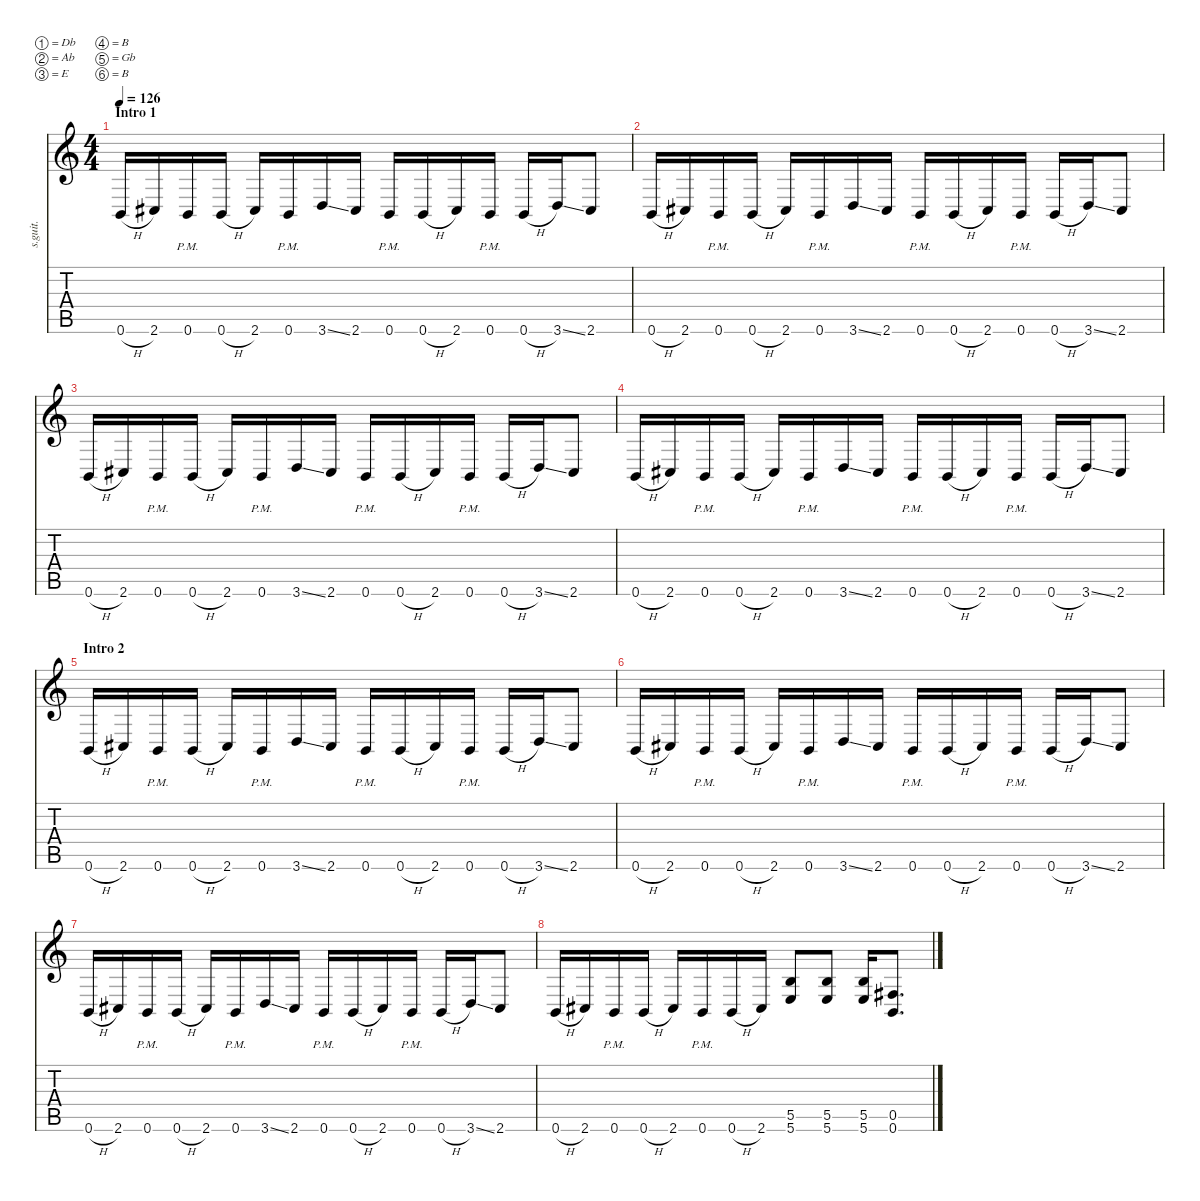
\defaultSystemsLayout 4
\hideDynamics
\bracketExtendMode nobrackets
\track ("Mick Thomson" "s.guit.") {instrument distortionguitar}
\staff {score tabs}
\tuning (Db4 Ab3 E3 B2 Gb2 B1)
\ts (4 4)
\beaming (8 2 2 2 2)
\section ("" "Intro 1")
\tempo 126
\clef g2
\ks c
0.6{h}.16{dy f instrument distortionguitar} 2.6{acc #}.16 0.6{pm}.16 0.6{h}.16 2.6{acc #}.16 0.6{pm}.16 3.6{ss}.16 2.6{acc #}.16 0.6{pm}.16 0.6{h}.16 2.6{acc #}.16 0.6{pm}.16 0.6{h}.16 3.6{ss}.16 2.6{acc #}.8 |
0.6{h}.16 2.6{acc #}.16 0.6{pm}.16 0.6{h}.16 2.6{acc #}.16 0.6{pm}.16 3.6{ss}.16 2.6{acc #}.16 0.6{pm}.16 0.6{h}.16 2.6{acc #}.16 0.6{pm}.16 0.6{h}.16 3.6{ss}.16 2.6{acc #}.8 |
0.6{h}.16 2.6{acc #}.16 0.6{pm}.16 0.6{h}.16 2.6{acc #}.16 0.6{pm}.16 3.6{ss}.16 2.6{acc #}.16 0.6{pm}.16 0.6{h}.16 2.6{acc #}.16 0.6{pm}.16 0.6{h}.16 3.6{ss}.16 2.6{acc #}.8 |
0.6{h}.16 2.6{acc #}.16 0.6{pm}.16 0.6{h}.16 2.6{acc #}.16 0.6{pm}.16 3.6{ss}.16 2.6{acc #}.16 0.6{pm}.16 0.6{h}.16 2.6{acc #}.16 0.6{pm}.16 0.6{h}.16 3.6{ss}.16 2.6{acc #}.8 |
\section ("" "Intro 2")
0.6{h}.16 2.6{acc #}.16 0.6{pm}.16 0.6{h}.16 2.6{acc #}.16 0.6{pm}.16 3.6{ss}.16 2.6{acc #}.16 0.6{pm}.16 0.6{h}.16 2.6{acc #}.16 0.6{pm}.16 0.6{h}.16 3.6{ss}.16 2.6{acc #}.8 |
0.6{h}.16 2.6{acc #}.16 0.6{pm}.16 0.6{h}.16 2.6{acc #}.16 0.6{pm}.16 3.6{ss}.16 2.6{acc #}.16 0.6{pm}.16 0.6{h}.16 2.6{acc #}.16 0.6{pm}.16 0.6{h}.16 3.6{ss}.16 2.6{acc #}.8 |
0.6{h}.16 2.6{acc #}.16 0.6{pm}.16 0.6{h}.16 2.6{acc #}.16 0.6{pm}.16 3.6{ss}.16 2.6{acc #}.16 0.6{pm}.16 0.6{h}.16 2.6{acc #}.16 0.6{pm}.16 0.6{h}.16 3.6{ss}.16 2.6{acc #}.8 |
0.6{h}.16 2.6{acc #}.16 0.6{pm}.16 0.6{h}.16 2.6{acc #}.16 0.6{pm}.16 0.6{h}.16 2.6{acc #}.16 (5.5 5.6).8 (5.5 5.6).8 (5.5 5.6).16 (0.5{acc #} 0.6).8{d}
